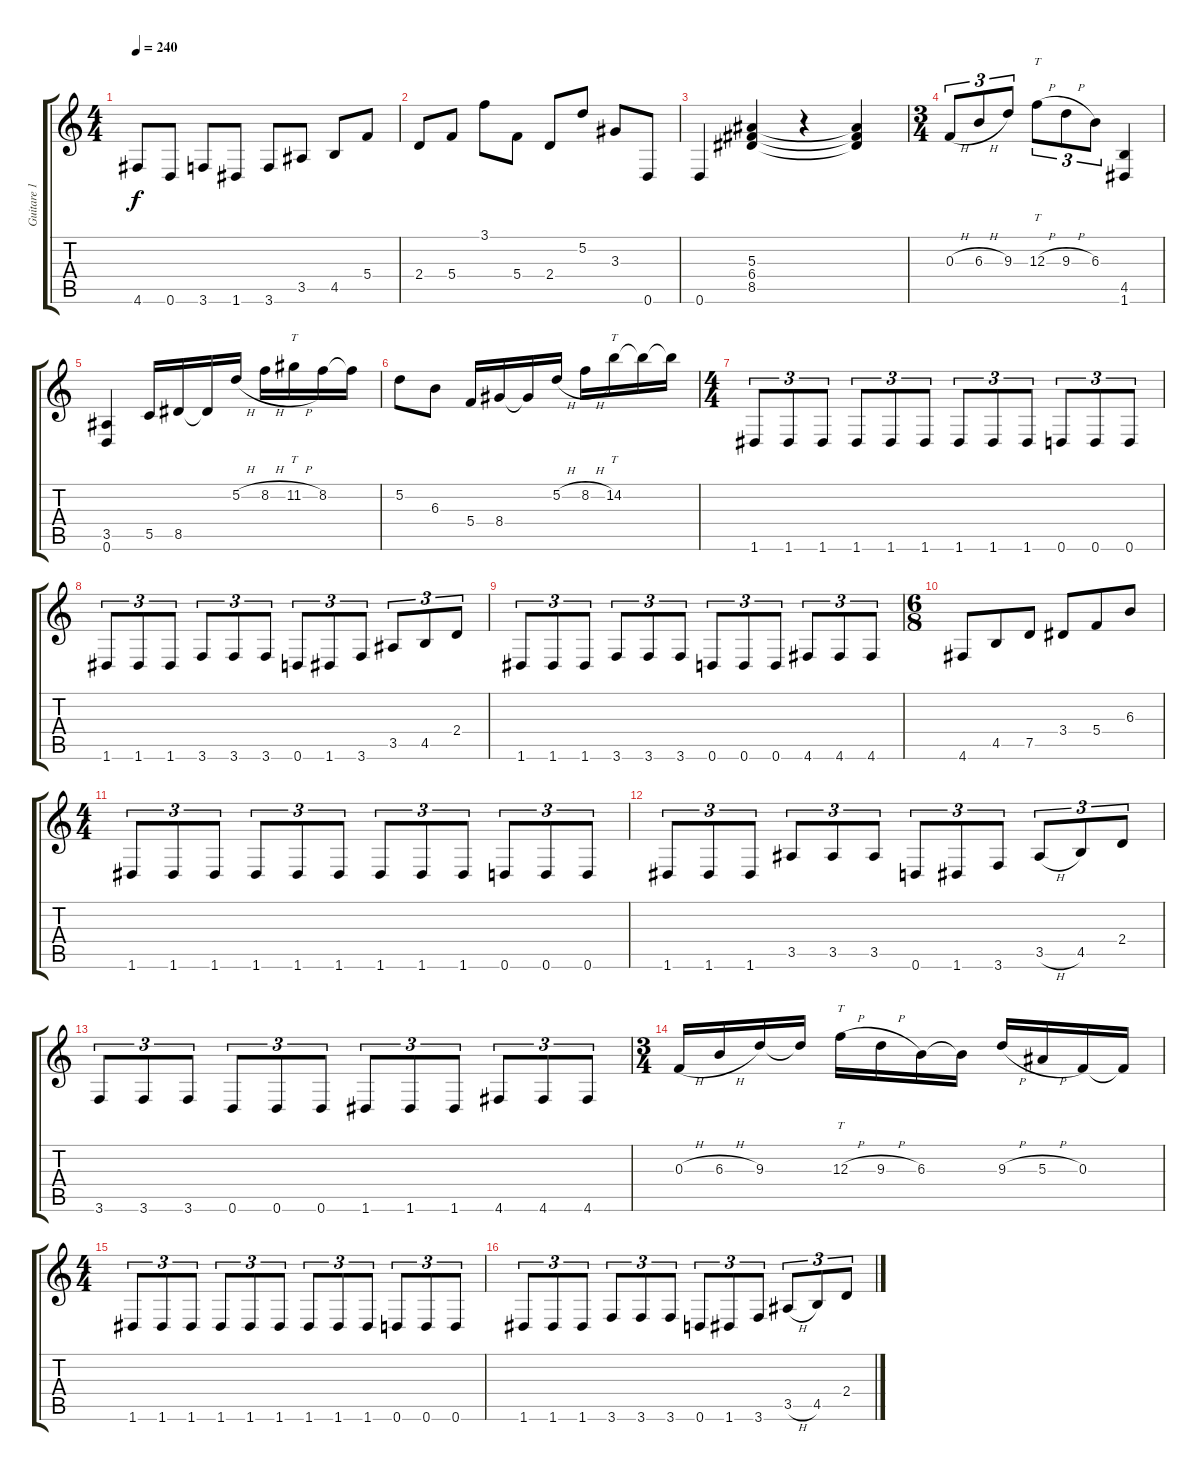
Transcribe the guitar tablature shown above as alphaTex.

\track ("Guitare 1" "Guitare 1") {instrument distortionguitar}
\staff {score tabs}
\tuning (D4 A3 F3 C3 G2 D2) {hide}
\ts (4 4)
\tempo 240
\clef g2
\ks c
4.6.8{dy f} 0.6.8 3.6.8 1.6.8 3.6.8 3.5.8 4.5.8 5.4.8 |
2.4.8 5.4.8 3.1.8 5.4.8 2.4.8 5.2.8 3.3.8 0.6.8 |
0.6.4 (5.3 6.4 8.5).4 r.4 (5.3{t} 6.4{t} 8.5{t}).4 |
\ts (3 4)
0.3{h}.8{tu (3 2)} 6.3{h}.8{tu (3 2)} 9.3.8{tu (3 2)} 12.3{h}.8{tt tu (3 2)} 9.3{h}.8{tu (3 2)} 6.3.8{tu (3 2)} (4.5 1.6).4 |
(3.5 0.6).4 5.5.16 8.5.16 8.5{t}.16 5.2{h}.16 8.2{h}.16 11.2{h}.16{tt} 8.2.16 8.2{t}.16 |
5.2.8 6.3.8 5.4.16 8.4.16 8.4{t}.16 5.2{h}.16 8.2{h}.16 14.2.16{tt} 14.2{t}.16 14.2{t}.16 |
\ts (4 4)
1.6.8{tu (3 2)} 1.6.8{tu (3 2)} 1.6.8{tu (3 2)} 1.6.8{tu (3 2)} 1.6.8{tu (3 2)} 1.6.8{tu (3 2)} 1.6.8{tu (3 2)} 1.6.8{tu (3 2)} 1.6.8{tu (3 2)} 0.6.8{tu (3 2)} 0.6.8{tu (3 2)} 0.6.8{tu (3 2)} |
1.6.8{tu (3 2)} 1.6.8{tu (3 2)} 1.6.8{tu (3 2)} 3.6.8{tu (3 2)} 3.6.8{tu (3 2)} 3.6.8{tu (3 2)} 0.6.8{tu (3 2)} 1.6.8{tu (3 2)} 3.6.8{tu (3 2)} 3.5.8{tu (3 2)} 4.5.8{tu (3 2)} 2.4.8{tu (3 2)} |
1.6.8{tu (3 2)} 1.6.8{tu (3 2)} 1.6.8{tu (3 2)} 3.6.8{tu (3 2)} 3.6.8{tu (3 2)} 3.6.8{tu (3 2)} 0.6.8{tu (3 2)} 0.6.8{tu (3 2)} 0.6.8{tu (3 2)} 4.6.8{tu (3 2)} 4.6.8{tu (3 2)} 4.6.8{tu (3 2)} |
\ts (6 8)
4.6.8 4.5.8 7.5.8 3.4.8 5.4.8 6.3.8 |
\ts (4 4)
1.6.8{tu (3 2)} 1.6.8{tu (3 2)} 1.6.8{tu (3 2)} 1.6.8{tu (3 2)} 1.6.8{tu (3 2)} 1.6.8{tu (3 2)} 1.6.8{tu (3 2)} 1.6.8{tu (3 2)} 1.6.8{tu (3 2)} 0.6.8{tu (3 2)} 0.6.8{tu (3 2)} 0.6.8{tu (3 2)} |
1.6.8{tu (3 2)} 1.6.8{tu (3 2)} 1.6.8{tu (3 2)} 3.5.8{tu (3 2)} 3.5.8{tu (3 2)} 3.5.8{tu (3 2)} 0.6.8{tu (3 2)} 1.6.8{tu (3 2)} 3.6.8{tu (3 2)} 3.5{h}.8{tu (3 2)} 4.5.8{tu (3 2)} 2.4.8{tu (3 2)} |
3.6.8{tu (3 2)} 3.6.8{tu (3 2)} 3.6.8{tu (3 2)} 0.6.8{tu (3 2)} 0.6.8{tu (3 2)} 0.6.8{tu (3 2)} 1.6.8{tu (3 2)} 1.6.8{tu (3 2)} 1.6.8{tu (3 2)} 4.6.8{tu (3 2)} 4.6.8{tu (3 2)} 4.6.8{tu (3 2)} |
\ts (3 4)
0.3{h}.16 6.3{h}.16 9.3.16 9.3{t}.16 12.3{h}.16{tt} 9.3{h}.16 6.3.16 6.3{t}.16 9.3{h}.16 5.3{h}.16 0.3.16 0.3{t}.16 |
\ts (4 4)
1.6.8{tu (3 2)} 1.6.8{tu (3 2)} 1.6.8{tu (3 2)} 1.6.8{tu (3 2)} 1.6.8{tu (3 2)} 1.6.8{tu (3 2)} 1.6.8{tu (3 2)} 1.6.8{tu (3 2)} 1.6.8{tu (3 2)} 0.6.8{tu (3 2)} 0.6.8{tu (3 2)} 0.6.8{tu (3 2)} |
1.6.8{tu (3 2)} 1.6.8{tu (3 2)} 1.6.8{tu (3 2)} 3.6.8{tu (3 2)} 3.6.8{tu (3 2)} 3.6.8{tu (3 2)} 0.6.8{tu (3 2)} 1.6.8{tu (3 2)} 3.6.8{tu (3 2)} 3.5{h}.8{tu (3 2)} 4.5.8{tu (3 2)} 2.4.8{tu (3 2)}
